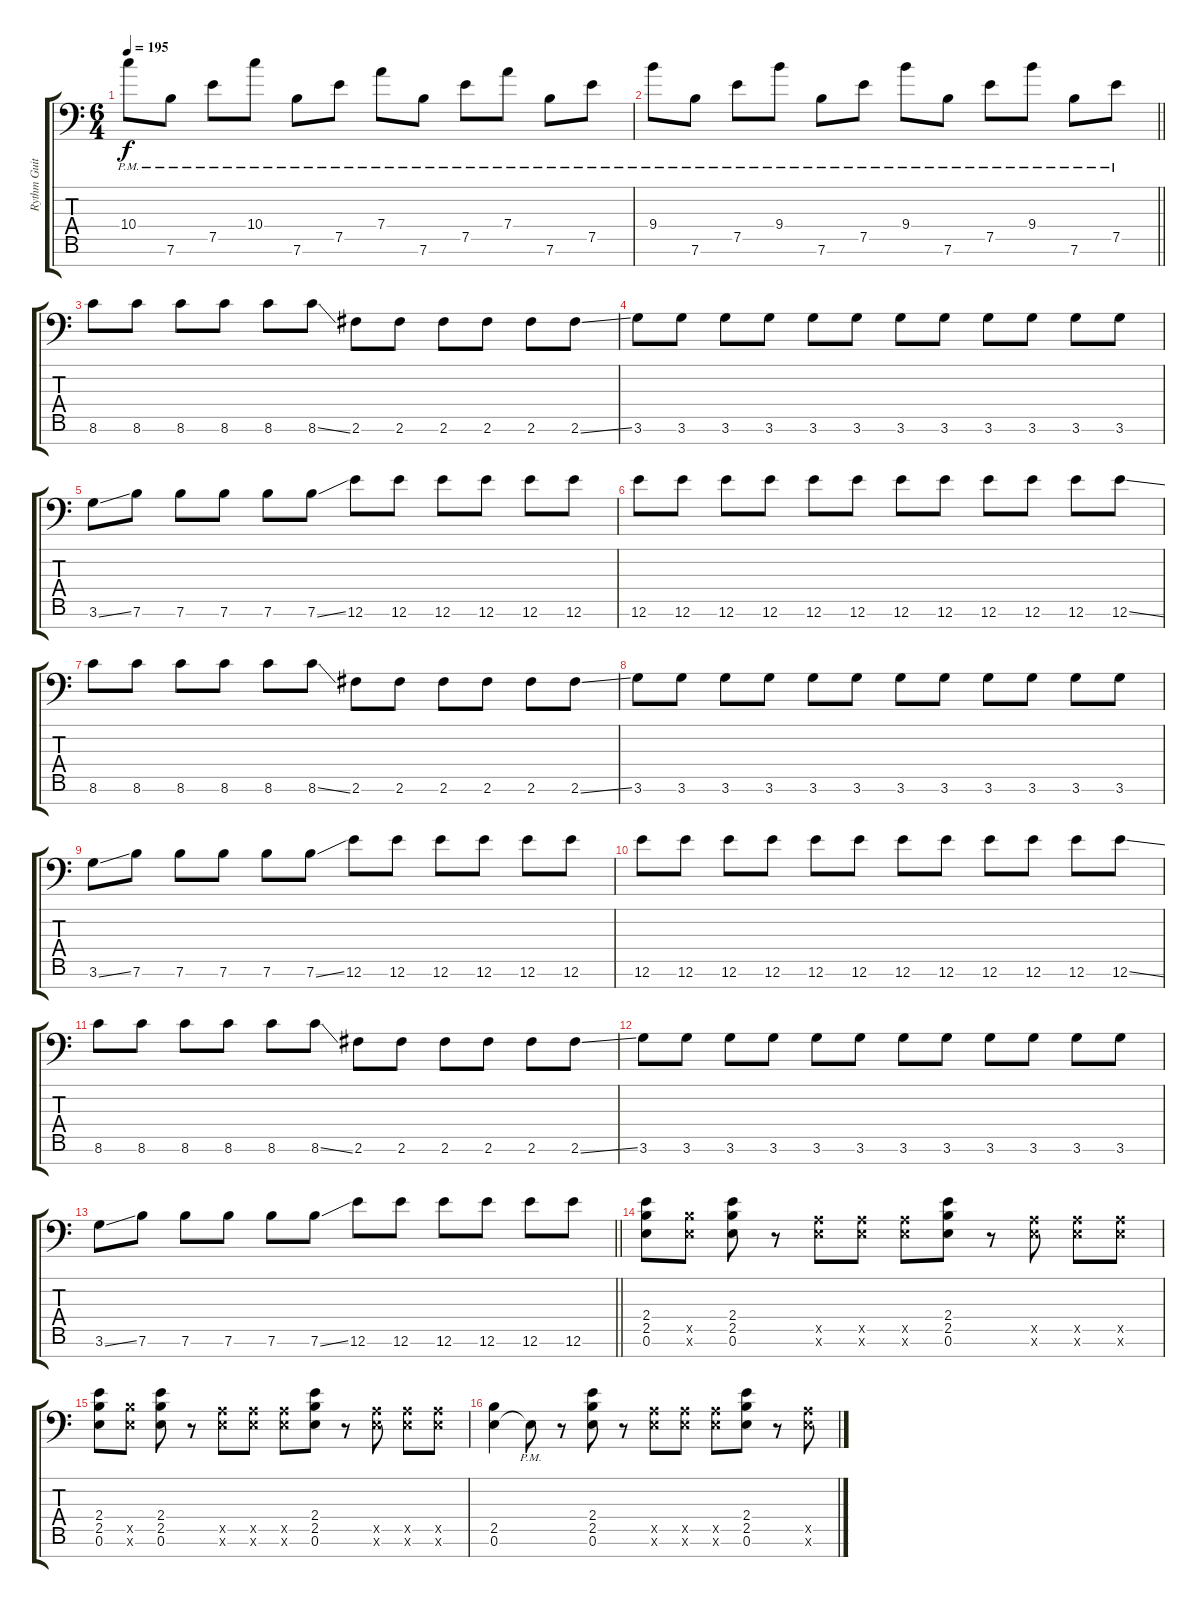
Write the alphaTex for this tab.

\track ("Rythm Guitar #2" "Rythm Guit") {instrument distortionguitar}
\staff {score tabs}
\tuning (D4 A3 E3 D3 A2 E2 A1) {hide}
\ts (6 4)
\tempo 195
\clef f4
\ks c
10.4{pm}.8{dy f} 7.6{pm}.8 7.5{pm}.8 10.4{pm}.8 7.6{pm}.8 7.5{pm}.8 7.4{pm}.8 7.6{pm}.8 7.5{pm}.8 7.4{pm}.8 7.6{pm}.8 7.5{pm}.8 |
\barLineRight lightlight
9.4{pm}.8 7.6{pm}.8 7.5{pm}.8 9.4{pm}.8 7.6{pm}.8 7.5{pm}.8 9.4{pm}.8 7.6{pm}.8 7.5{pm}.8 9.4{pm}.8 7.6{pm}.8 7.5{pm}.8 |
\section ("" "")
8.6.8 8.6.8 8.6.8 8.6.8 8.6.8 8.6{ss}.8 2.6.8 2.6.8 2.6.8 2.6.8 2.6.8 2.6{ss}.8 |
3.6.8 3.6.8 3.6.8 3.6.8 3.6.8 3.6.8 3.6.8 3.6.8 3.6.8 3.6.8 3.6.8 3.6.8 |
3.6{ss}.8 7.6.8 7.6.8 7.6.8 7.6.8 7.6{ss}.8 12.6.8 12.6.8 12.6.8 12.6.8 12.6.8 12.6.8 |
12.6.8 12.6.8 12.6.8 12.6.8 12.6.8 12.6.8 12.6.8 12.6.8 12.6.8 12.6.8 12.6.8 12.6{ss}.8 |
8.6.8 8.6.8 8.6.8 8.6.8 8.6.8 8.6{ss}.8 2.6.8 2.6.8 2.6.8 2.6.8 2.6.8 2.6{ss}.8 |
3.6.8 3.6.8 3.6.8 3.6.8 3.6.8 3.6.8 3.6.8 3.6.8 3.6.8 3.6.8 3.6.8 3.6.8 |
3.6{ss}.8 7.6.8 7.6.8 7.6.8 7.6.8 7.6{ss}.8 12.6.8 12.6.8 12.6.8 12.6.8 12.6.8 12.6.8 |
12.6.8 12.6.8 12.6.8 12.6.8 12.6.8 12.6.8 12.6.8 12.6.8 12.6.8 12.6.8 12.6.8 12.6{ss}.8 |
8.6.8 8.6.8 8.6.8 8.6.8 8.6.8 8.6{ss}.8 2.6.8 2.6.8 2.6.8 2.6.8 2.6.8 2.6{ss}.8 |
3.6.8 3.6.8 3.6.8 3.6.8 3.6.8 3.6.8 3.6.8 3.6.8 3.6.8 3.6.8 3.6.8 3.6.8 |
\barLineRight lightlight
3.6{ss}.8 7.6.8 7.6.8 7.6.8 7.6.8 7.6{ss}.8 12.6.8 12.6.8 12.6.8 12.6.8 12.6.8 12.6.8 |
\section ("" "")
(2.4 2.5 0.6).8 (2.5{x} 0.6{x}).8 (2.4 2.5 0.6).8 r.8 (0.5{x} 0.6{x}).8 (0.5{x} 0.6{x}).8 (0.5{x} 0.6{x}).8 (2.4 2.5 0.6).8 r.8 (0.5{x} 0.6{x}).8 (0.5{x} 0.6{x}).8 (0.5{x} 0.6{x}).8 |
(2.4 2.5 0.6).8 (2.5{x} 0.6{x}).8 (2.4 2.5 0.6).8 r.8 (0.5{x} 0.6{x}).8 (0.5{x} 0.6{x}).8 (0.5{x} 0.6{x}).8 (2.4 2.5 0.6).8 r.8 (0.5{x} 0.6{x}).8 (0.5{x} 0.6{x}).8 (0.5{x} 0.6{x}).8 |
(2.5 0.6).4 0.6{pm t}.8 r.8 (2.4 2.5 0.6).8 r.8 (0.5{x} 0.6{x}).8 (0.5{x} 0.6{x}).8 (0.5{x} 0.6{x}).8 (2.4 2.5 0.6).8 r.8 (0.5{x} 0.6{x}).8
